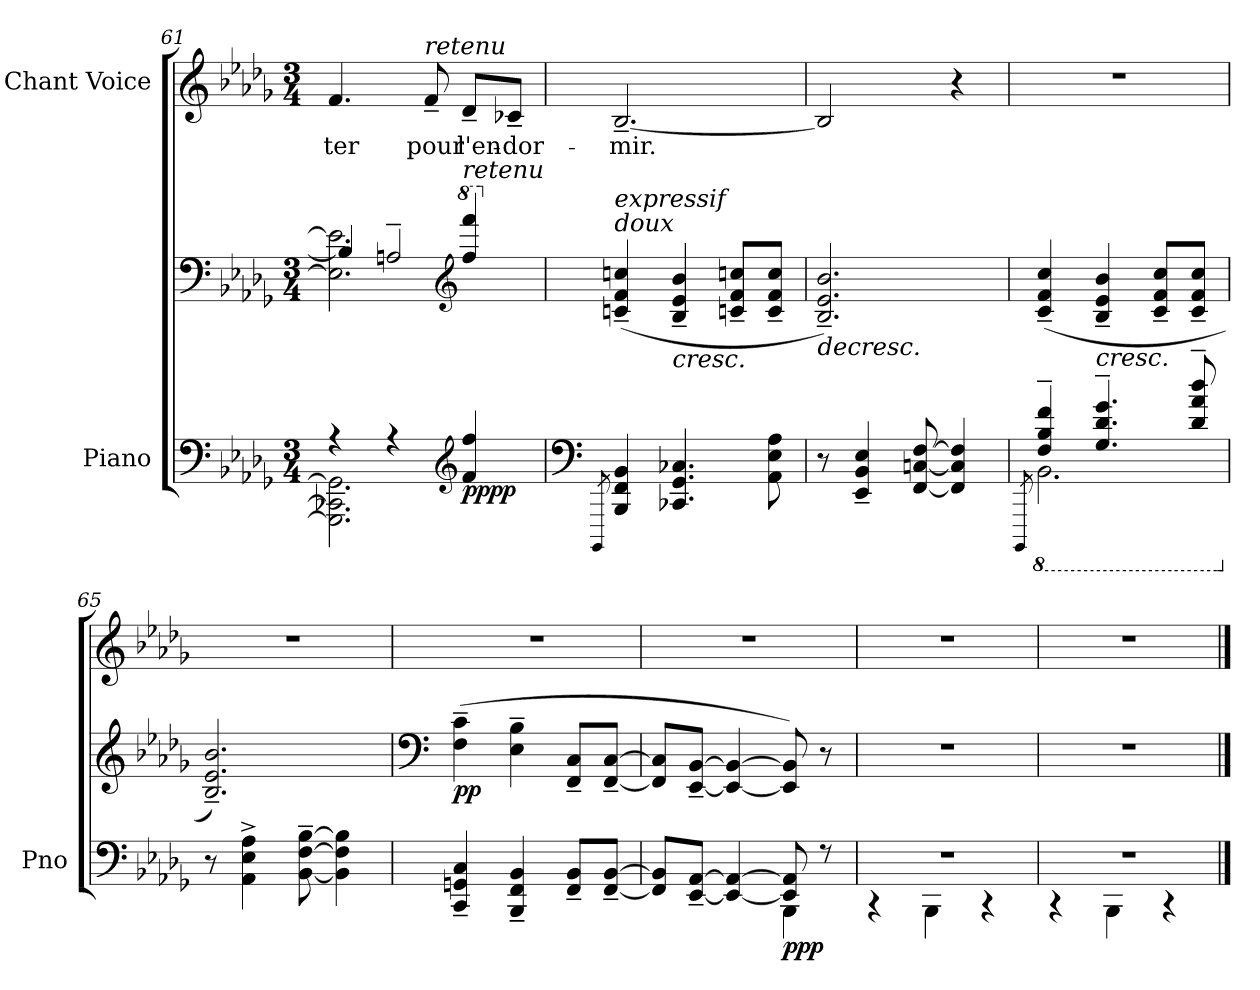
**kern	**kern	**dynam	**kern	**text
*part2	*part2	*part2	*part1	*part1
*staff3	*staff2	*staff2/3	*staff1	*staff1
*I"Piano	*	*	*I"Chant Voice	*
*I'Pno	*	*	*	*
*clefF4	*clefF4	*	*clefG2	*
*k[b-e-a-d-g-]	*k[b-e-a-d-g-]	*	*k[b-e-a-d-g-]	*
*M3/4	*M3/4	*	*M3/4	*
=61	=61	=61	=61	=61
*^	*^	*	*	*
*	*	*	*^	*	*	*
4r	2.GGG-\] 2.CC-X\] 2.GG-\]	4ryy	2.E-\] 2.e-\]	4B-/]	.	4.f/	-ter
4r	.	4ryy	.	2An~/	.	.	.
!	!	!	!	!	!	!LO:TX:i:t=retenu	!
.	.	.	.	.	.	8f~>/	pour
*clefG2	*	*clefG2	*	*	*	*	*
*	*	*8va	*	*	*	*	*
!	!	!LO:TX:i:t=retenu	!	!	!	!	!
!	!	!	!	!	!LO:DY:b=2	!	!
!	!	!	!	!	!LO:DY:n=1:b	!	!
4f/ 4ff/	.	4fff/ 4ffff/	.	.	pp pp	8d-~>/L	l'en-
.	.	.	.	.	.	8c-X~>/J	-dor-
*v	*v	*	*	*	*	*	*
*	*v	*v	*v	*	*	*
=62	=62	=62	=62	=62
*clefF4	*	*	*	*
8qBBBB-/	.	.	.	.
*	*X8va	*	*	*
!	!LO:TX:i:t=doux	!	!	!
!	!LO:TX:i:t=expressif	!	!	!
4BBB-/ 4FF/ 4BB-/	(>4cn/~> 4f/~> 4ccn/~>	.	[2.B-~>/	-mir.
!	!	!LO:HP:b	!	!
4.CC-X/ 4.GG-/ 4.C-X/	4B-/~> 4e-/~> 4b-/~>	<	.	.
.	8cn/~> 8f/~> 8ccn/~>L	.	.	.
8AA-\ 8E-\ 8A-\	8c/~> 8f/~> 8cc/~>J	.	.	.
=63	=63	=63	=63	=63
!	!	!LO:HP:b	!	!
8r	2.B-/~> 2.e-/~> 2.b-/~>)	>	2B-/]	.
4EE-/~ 4BB-/~ 4E-/~	.	.	.	.
[8FF/ [8Cn/ [8F/	.	.	.	.
4FF/] 4C/] 4F/]	.	.	4r	.
.	.	[	.	.
=64	=64	=64	=64	=64
*^	*	*	*	*
.	8qBBBB-/	.	.	.	.
*v	*v	*	*	*	*
*8ba	*	*	*	*
*^	*	*	*	*
4FF/~ 4BB-/~ 4F/~	2.BBB-\	(>4c/~> 4f/~> 4cc/~>	.	2.r	.
!	!	!	!LO:HP:b	!	!
4.GG-/~ 4.D-/~ 4.G-/~	.	4B-/~> 4e-/~> 4b-/~>	<	.	.
.	.	8c/~> 8f/~> 8cc/~>L	.	.	.
8D-/~ 8A-/~ 8d-/~	.	8c/~> 8f/~> 8cc/~>J	]	.	.
*v	*v	*	*	*	*
=65	=65	=65	=65	=65
*X8ba	*	*	*	*
8r	2.B-/~> 2.e-/~> 2.b-/~>)	.	2.r	.
4AA-\^ 4E-\^ 4A-\^	.	.	.	.
[8BB-\~ [8F\~ [8B-\~	.	.	.	.
4BB-\] 4F\] 4B-\]	.	.	.	.
=66	=66	=66	=66	=66
*	*clefF4	*	*	*
!	!	!LO:DY:b	!	!
4CC/~> 4GGn/~> 4C/~>	(4F\~ 4c\~	pp	2.r	.
4BBB-/~> 4FF/~> 4BB-/~>	4E-\~ 4B-\~	.	.	.
*8ba	*	*	*	*
8FFF/~> 8BBB-/~>L	8FF/~> 8C/~>L	.	.	.
[<8FFF/~> [8BBB-/~>J	[8FF/~> [8C/~>J	.	.	.
.	.	[	.	.
=67	=67	=67	=67	=67
*^	*	*	*	*
8FFF/] 8BBB-/]L	2ryy	8FF/] 8C/]L	.	2.r	.
[>8EEE-/~ [8AAA-/~J	.	[8EE-/~> [8BB-/~>J	.	.	.
4EEE-/_ 4AAA-/_	.	4EE-/_ 4BB-/_	.	.	.
!	!	!	!LO:DY:b=2	!	!
8EEE-/] 8AAA-/]	4BBBB-\	8EE-/] 8BB-/])	ppp	.	.
8r	.	8r	.	.	.
=68	=68	=68	=68	=68	=68
2.r	4r	2.r	.	2.r	.
.	4BBBB-\	.	.	.	.
.	4r	.	.	.	.
=69	=69	=69	=69	=69	=69
2.r	4r	2.r	.	2.r	.
.	4BBBB-\	.	.	.	.
*X8ba	*	*	*	*	*
.	4r	.	.	.	.
*v	*v	*	*	*	*
==	==	==	==	==
*-	*-	*-	*-	*-
